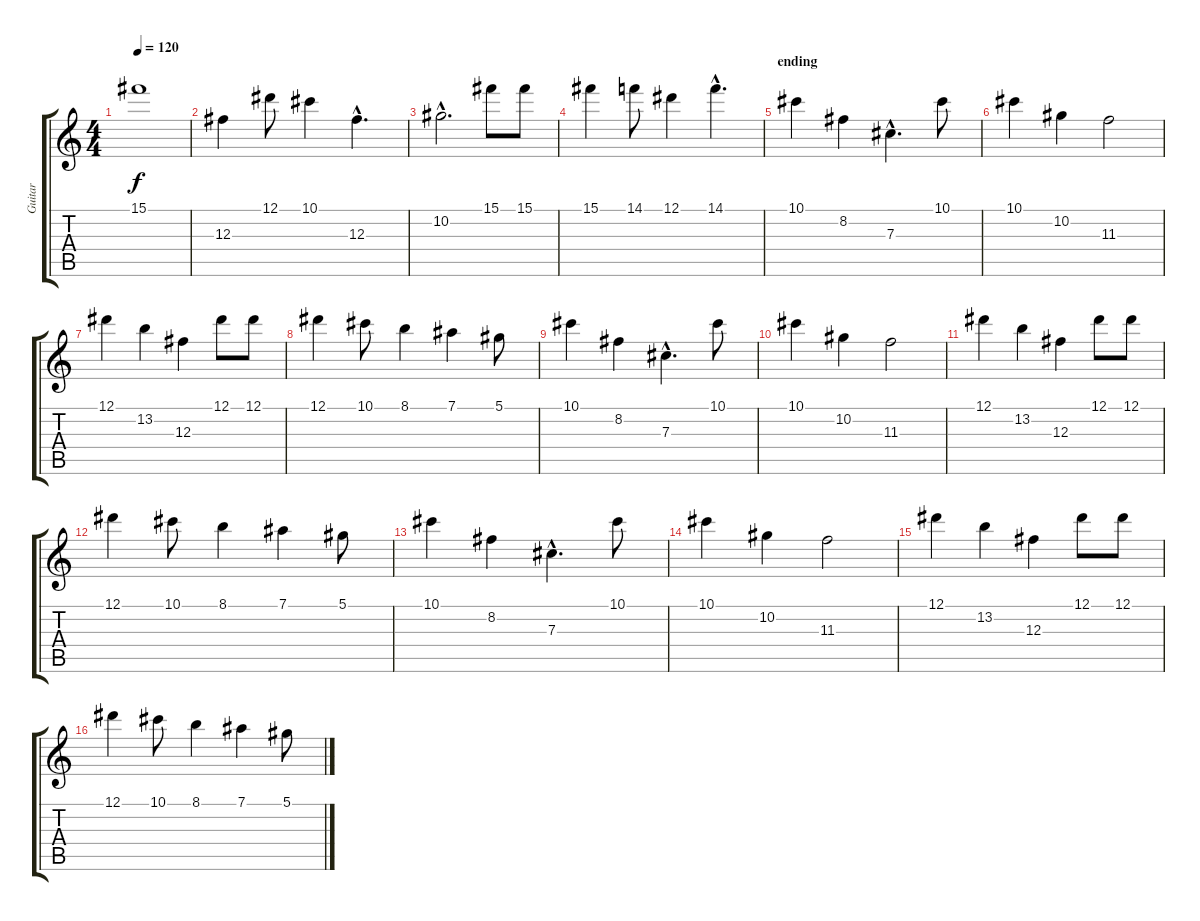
\track ("Guitar" "Guitar") {instrument overdrivenguitar}
\staff {score tabs}
\tuning (Eb4 Bb3 Gb3 Db3 Ab2 Eb2) {hide}
\ts (4 4)
\tempo 120
\clef g2
\ks c
15.1.1{dy f} |
12.3.4 12.1.8 10.1.4 12.3{hac}.4{d} |
10.2{hac}.2{d} 15.1.8 15.1.8 |
15.1.4 14.1.8 12.1.4 14.1{hac}.4{d} |
\section ("" "ending")
10.1.4 8.2.4 7.3{hac}.4{d} 10.1.8 |
10.1.4 10.2.4 11.3.2 |
12.1.4 13.2.4 12.3.4 12.1.8 12.1.8 |
12.1.4 10.1.8 8.1.4 7.1.4 5.1.8 |
10.1.4 8.2.4 7.3{hac}.4{d} 10.1.8 |
10.1.4 10.2.4 11.3.2 |
12.1.4 13.2.4 12.3.4 12.1.8 12.1.8 |
12.1.4 10.1.8 8.1.4 7.1.4 5.1.8 |
10.1.4 8.2.4 7.3{hac}.4{d} 10.1.8 |
10.1.4 10.2.4 11.3.2 |
12.1.4 13.2.4 12.3.4 12.1.8 12.1.8 |
12.1.4 10.1.8 8.1.4 7.1.4 5.1.8
